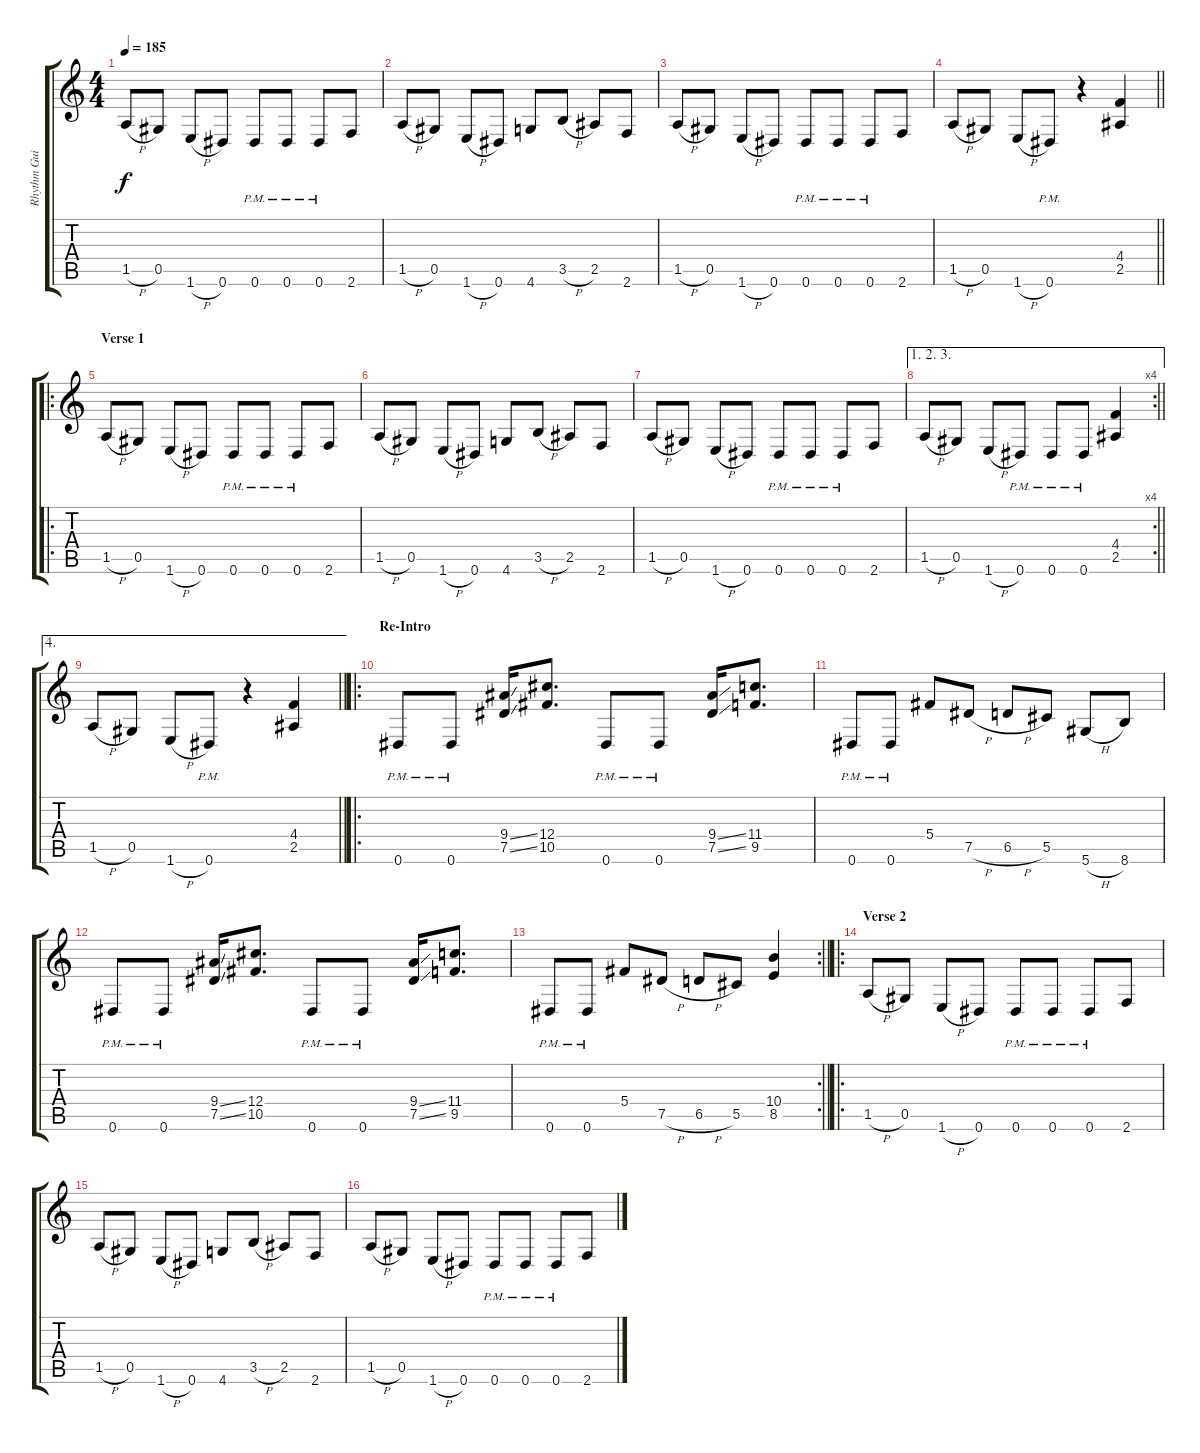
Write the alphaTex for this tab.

\track ("Rhythm Guitar" "Rhythm Gui") {instrument distortionguitar}
\staff {score tabs}
\tuning (Eb4 Bb3 Gb3 Db3 Ab2 Eb2) {hide}
\ts (4 4)
\tempo 185
\clef g2
\ks c
1.5{h}.8{dy f} 0.5.8 1.6{h}.8 0.6.8 0.6{pm}.8 0.6{pm}.8 0.6{pm}.8 2.6.8 |
1.5{h}.8 0.5.8 1.6{h}.8 0.6.8 4.6.8 3.5{h}.8 2.5.8 2.6.8 |
1.5{h}.8 0.5.8 1.6{h}.8 0.6.8 0.6{pm}.8 0.6{pm}.8 0.6{pm}.8 2.6.8 |
\barLineRight lightlight
1.5{h}.8 0.5.8 1.6{h}.8 0.6{pm}.8 r.4 (4.4 2.5).4 |
\ro
\section ("" "Verse 1")
1.5{h}.8 0.5.8 1.6{h}.8 0.6.8 0.6{pm}.8 0.6{pm}.8 0.6{pm}.8 2.6.8 |
1.5{h}.8 0.5.8 1.6{h}.8 0.6.8 4.6.8 3.5{h}.8 2.5.8 2.6.8 |
1.5{h}.8 0.5.8 1.6{h}.8 0.6.8 0.6{pm}.8 0.6{pm}.8 0.6{pm}.8 2.6.8 |
\ae (1 2 3)
\rc 4
\barLineRight lightlight
1.5{h}.8 0.5.8 1.6{h}.8 0.6{pm}.8 0.6{pm}.8 0.6{pm}.8 (4.4 2.5).4 |
\ae 4
\barLineRight lightlight
1.5{h}.8 0.5.8 1.6{h}.8 0.6{pm}.8 r.4 (4.4 2.5).4 |
\ro
\section ("" "Re-Intro")
0.6{pm}.8 0.6{pm}.8 (9.4{ss} 7.5{ss}).16 (12.4 10.5).8{d} 0.6{pm}.8 0.6{pm}.8 (9.4{ss} 7.5{ss}).16 (11.4 9.5).8{d} |
0.6{pm}.8 0.6{pm}.8 5.4.8 7.5{h}.8 6.5{h}.8 5.5.8 5.6{h}.8 8.6.8 |
0.6{pm}.8 0.6{pm}.8 (9.4{ss} 7.5{ss}).16 (12.4 10.5).8{d} 0.6{pm}.8 0.6{pm}.8 (9.4{ss} 7.5{ss}).16 (11.4 9.5).8{d} |
\rc 2
\barLineRight lightlight
0.6{pm}.8 0.6{pm}.8 5.4.8 7.5{h}.8 6.5{h}.8 5.5.8 (10.4 8.5).4 |
\ro
\section ("" "Verse 2")
1.5{h}.8 0.5.8 1.6{h}.8 0.6.8 0.6{pm}.8 0.6{pm}.8 0.6{pm}.8 2.6.8 |
1.5{h}.8 0.5.8 1.6{h}.8 0.6.8 4.6.8 3.5{h}.8 2.5.8 2.6.8 |
1.5{h}.8 0.5.8 1.6{h}.8 0.6.8 0.6{pm}.8 0.6{pm}.8 0.6{pm}.8 2.6.8
